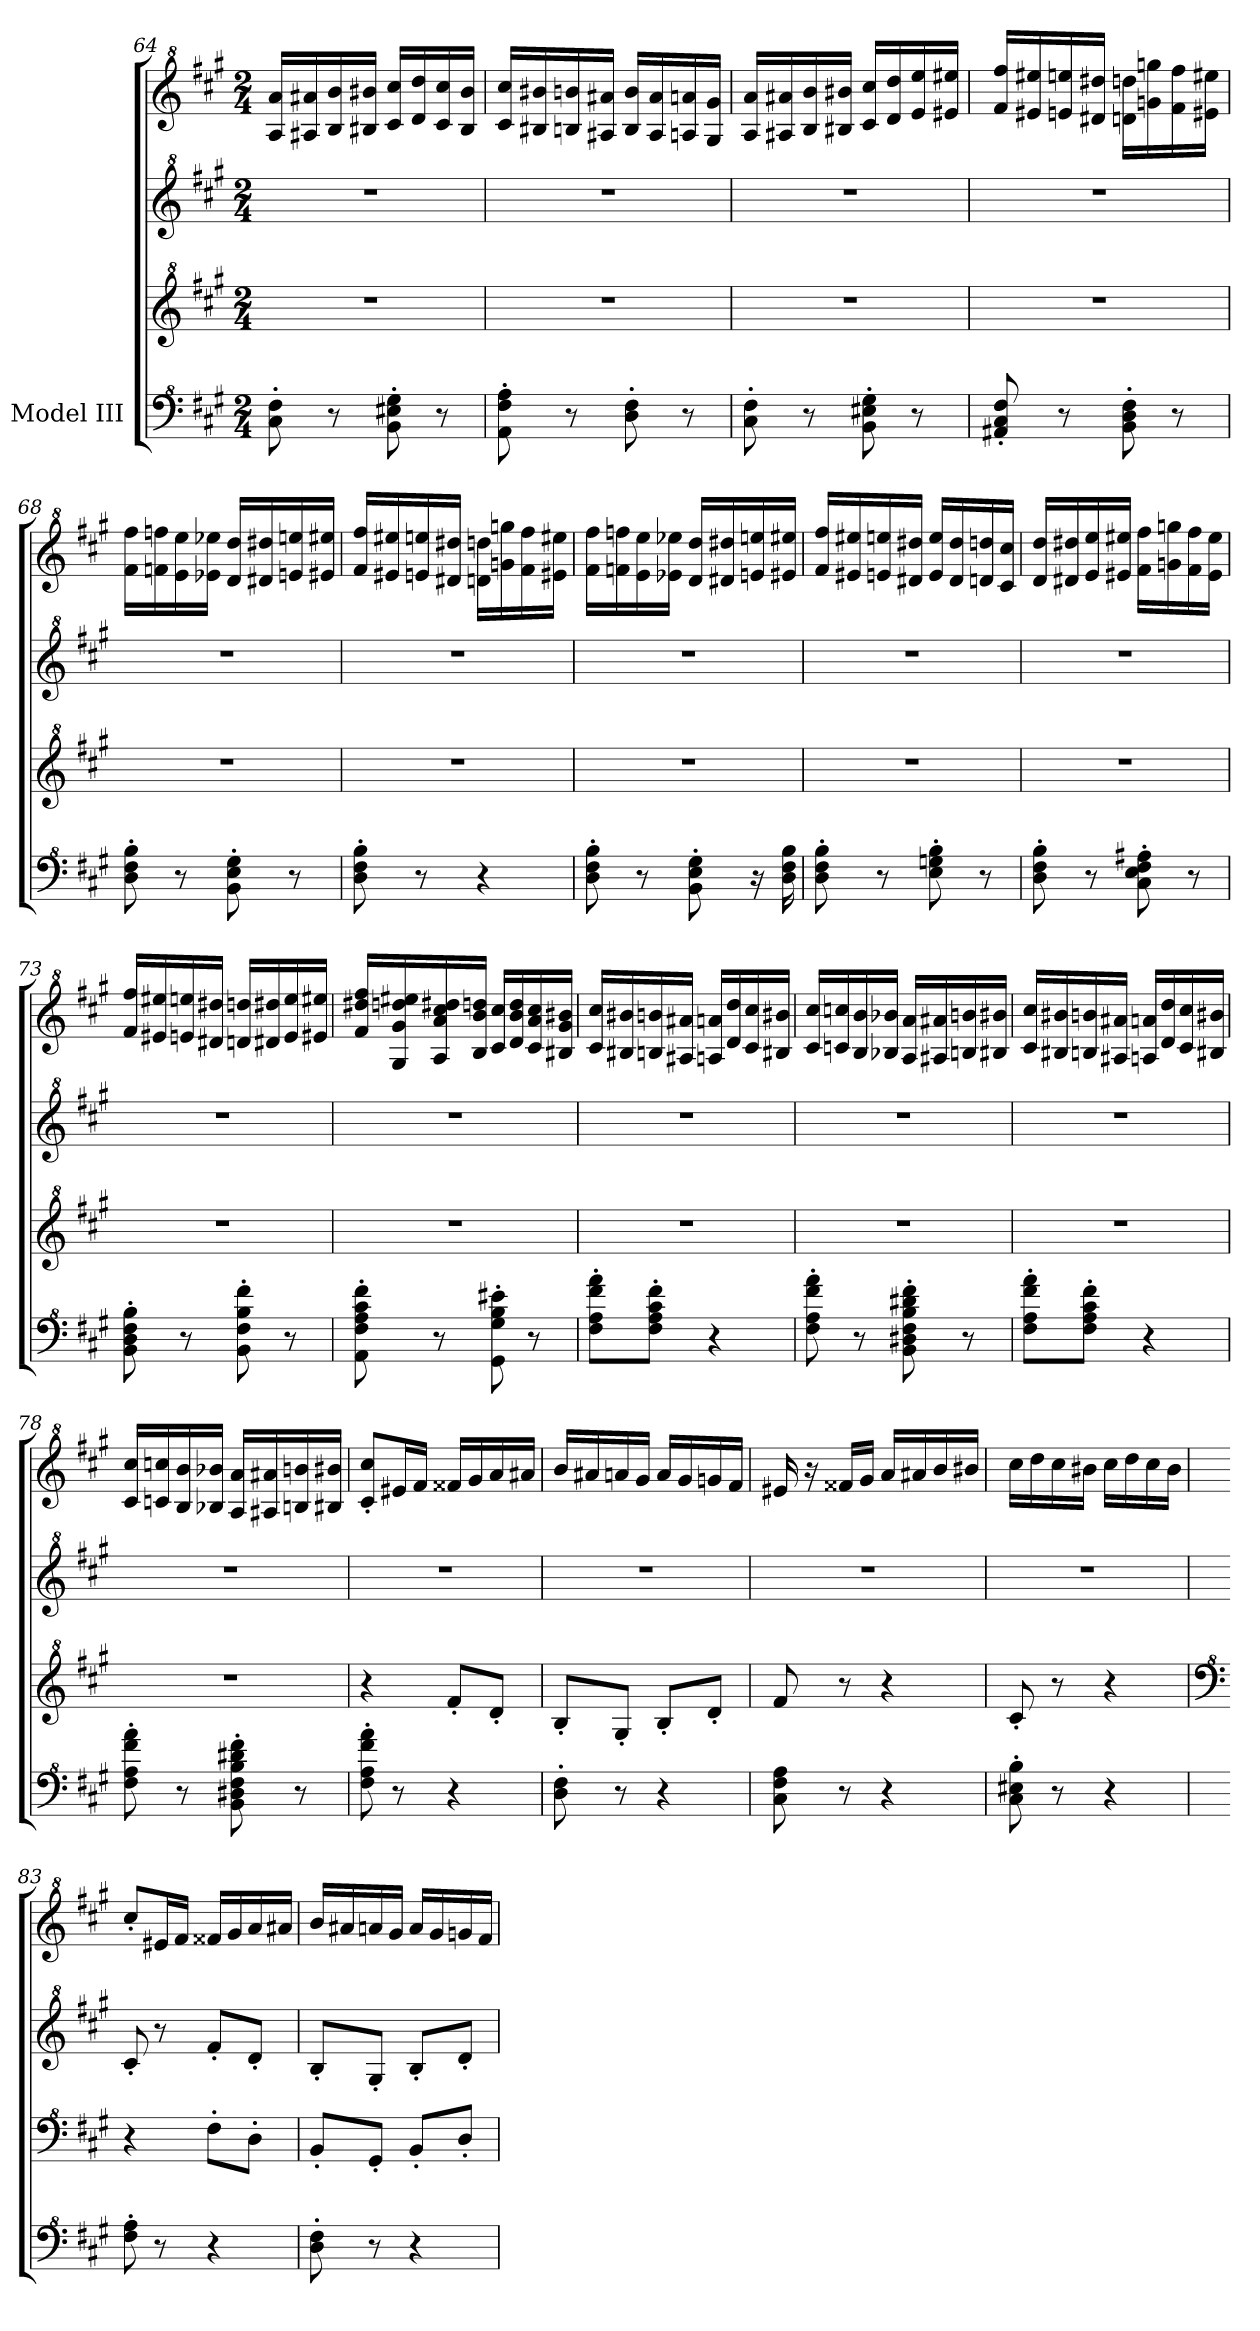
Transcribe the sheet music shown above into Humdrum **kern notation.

**kern	**kern	**kern	**kern
*part1	*part1	*part1	*part1
*staff4	*staff3	*staff2	*staff1
*I"Model III	*	*	*
!!LO:LB:g=z
*clefF^4	*clefG^2	*clefG^2	*clefG^2
*k[f#c#g#]	*k[f#c#g#]	*k[f#c#g#]	*k[f#c#g#]
*M2/4	*M2/4	*M2/4	*M2/4
=64	=64	=64	=64
8c#\' 8f#\'	2r	2r	16a/ 16aa/LL
.	.	.	16a#X/ 16aa#X/
8r	.	.	16b/ 16bb/
.	.	.	16b#X/ 16bb#X/JJ
8B\' 8e#X\' 8g#\'	.	.	16cc#/ 16ccc#/LL
.	.	.	16dd/ 16ddd/
8r	.	.	16cc#/ 16ccc#/
.	.	.	16b#/ 16bb#/JJ
=65	=65	=65	=65
8A\' 8f#\' 8a\'	2r	2r	16cc#/ 16ccc#/LL
.	.	.	16b#X/ 16bb#X/
8r	.	.	16bn/ 16bbn/
.	.	.	16a#X/ 16aa#X/JJ
8d\' 8f#\'	.	.	16b/ 16bb/LL
.	.	.	16a#/ 16aa#/
8r	.	.	16an/ 16aan/
.	.	.	16g#/ 16gg#/JJ
=66	=66	=66	=66
8c#\' 8f#\'	2r	2r	16a/ 16aa/LL
.	.	.	16a#X/ 16aa#X/
8r	.	.	16b/ 16bb/
.	.	.	16b#X/ 16bb#X/JJ
8B\' 8e#X\' 8g#\'	.	.	16cc#/ 16ccc#/LL
.	.	.	16dd/ 16ddd/
8r	.	.	16ee/ 16eee/
.	.	.	16ee#X/ 16eee#X/JJ
!!LO:LB:g=z
=67	=67	=67	=67
8A#X/' 8c#/' 8f#/'	2r	2r	16ff#/ 16fff#/LL
.	.	.	16ee#X/ 16eee#X/
8r	.	.	16een/ 16eeen/
.	.	.	16dd#X/ 16ddd#X/JJ
8B\' 8d\' 8f#\'	.	.	16ddn\ 16dddn\LL
.	.	.	16ggn\ 16gggn\
8r	.	.	16ff#\ 16fff#\
.	.	.	16ee#X\ 16eee#X\JJ
=68	=68	=68	=68
8d\' 8f#\' 8b\'	2r	2r	16ff#\ 16fff#\LL
.	.	.	16ffn\ 16fffn\
8r	.	.	16ee\ 16eee\
.	.	.	16ee-X\ 16eee-X\JJ
8B\' 8e\' 8g#\'	.	.	16dd/ 16ddd/LL
.	.	.	16dd#X/ 16ddd#X/
8r	.	.	16een/ 16eeen/
.	.	.	16ee#X/ 16eee#X/JJ
=69	=69	=69	=69
8d\' 8f#\' 8b\'	2r	2r	16ff#/ 16fff#/LL
.	.	.	16ee#X/ 16eee#X/
8r	.	.	16een/ 16eeen/
.	.	.	16dd#X/ 16ddd#X/JJ
4r	.	.	16ddn\ 16dddn\LL
.	.	.	16ggn\ 16gggn\
.	.	.	16ff#\ 16fff#\
.	.	.	16ee#X\ 16eee#X\JJ
!!LO:PB:g=z
=70	=70	=70	=70
8d\' 8f#\' 8b\'	2r	2r	16ff#\ 16fff#\LL
.	.	.	16ffn\ 16fffn\
8r	.	.	16ee\ 16eee\
.	.	.	16ee-X\ 16eee-X\JJ
8B\' 8e\' 8g#\'	.	.	16dd/ 16ddd/LL
.	.	.	16dd#X/ 16ddd#X/
16r	.	.	16een/ 16eeen/
16d\ 16f#\ 16b\	.	.	16ee#X/ 16eee#X/JJ
=71	=71	=71	=71
8d\' 8f#\' 8b\'	2r	2r	16ff#/ 16fff#/LL
.	.	.	16ee#X/ 16eee#X/
8r	.	.	16een/ 16eeen/
.	.	.	16dd#X/ 16ddd#X/JJ
8e\' 8gn\' 8b\'	.	.	16ee/ 16eee/LL
.	.	.	16dd#/ 16ddd#/
8r	.	.	16ddn/ 16dddn/
.	.	.	16cc#/ 16ccc#/JJ
=72	=72	=72	=72
8d\' 8f#\' 8b\'	2r	2r	16dd/ 16ddd/LL
.	.	.	16dd#X/ 16ddd#X/
8r	.	.	16ee/ 16eee/
.	.	.	16ee#X/ 16eee#X/JJ
8c#\' 8e\' 8f#\' 8a#X\'	.	.	16ff#\ 16fff#\LL
.	.	.	16ggn\ 16gggn\
8r	.	.	16ff#\ 16fff#\
.	.	.	16ee#\ 16eee#\JJ
!!LO:LB:g=z
=73	=73	=73	=73
8B\' 8d\' 8f#\' 8b\'	2r	2r	16ff#/ 16fff#/LL
.	.	.	16ee#X/ 16eee#X/
8r	.	.	16een/ 16eeen/
.	.	.	16dd#X/ 16ddd#X/JJ
8B\' 8f#\' 8b\' 8ff#\'	.	.	16ddn/ 16dddn/LL
.	.	.	16dd#X/ 16ddd#X/
8r	.	.	16ee/ 16eee/
.	.	.	16ee#X/ 16eee#X/JJ
=74	=74	=74	=74
8A\' 8f#\' 8a\' 8cc#\' 8ff#\'	2r	2r	16ff#/ 16ddd#X/ 16fff#/LL
.	.	.	16g#/ 16gg#/ 16dddn/ 16eee#X/
8r	.	.	16a/ 16aa/ 16ccc#/ 16ddd#X/
.	.	.	16b/ 16bb/ 16dddn/JJ
8G#\' 8g#\' 8b\' 8ee#X\'	.	.	16cc#/ 16ccc#/LL
.	.	.	16dd/ 16bb/ 16ddd/
8r	.	.	16cc#/ 16aa/ 16ccc#/
.	.	.	16b#X/ 16gg#/ 16bb#X/JJ
=75	=75	=75	=75
8f#\' 8a\' 8ff#\' 8aa\'L	2r	2r	16cc#/ 16ccc#/LL
.	.	.	16b#X/ 16bb#X/
8f#\' 8a\' 8cc#\' 8ff#\'J	.	.	16bn/ 16bbn/
.	.	.	16a#X/ 16aa#X/JJ
4r	.	.	16an/ 16aan/LL
.	.	.	16dd/ 16ddd/
.	.	.	16cc#/ 16ccc#/
.	.	.	16b#X/ 16bb#X/JJ
!!LO:LB:g=z
=76	=76	=76	=76
8f#\' 8a\' 8ff#\' 8aa\'	2r	2r	16cc#/ 16ccc#/LL
.	.	.	16ccn/ 16cccn/
8r	.	.	16b/ 16bb/
.	.	.	16b-X/ 16bb-X/JJ
8B\' 8d#X\' 8f#\' 8b\' 8dd#X\' 8ff#\'	.	.	16a/ 16aa/LL
.	.	.	16a#X/ 16aa#X/
8r	.	.	16bn/ 16bbn/
.	.	.	16b#X/ 16bb#X/JJ
=77	=77	=77	=77
8f#\' 8a\' 8ff#\' 8aa\'L	2r	2r	16cc#/ 16ccc#/LL
.	.	.	16b#X/ 16bb#X/
8f#\' 8a\' 8cc#\' 8ff#\'J	.	.	16bn/ 16bbn/
.	.	.	16a#X/ 16aa#X/JJ
4r	.	.	16an/ 16aan/LL
.	.	.	16dd/ 16ddd/
.	.	.	16cc#/ 16ccc#/
.	.	.	16b#X/ 16bb#X/JJ
=78	=78	=78	=78
8f#\' 8a\' 8ff#\' 8aa\'	2r	2r	16cc#/ 16ccc#/LL
.	.	.	16ccn/ 16cccn/
8r	.	.	16b/ 16bb/
.	.	.	16b-X/ 16bb-X/JJ
8B\' 8d#X\' 8f#\' 8b\' 8dd#X\' 8ff#\'	.	.	16a/ 16aa/LL
.	.	.	16a#X/ 16aa#X/
8r	.	.	16bn/ 16bbn/
.	.	.	16b#X/ 16bb#X/JJ
!!LO:PB:g=z
=79	=79	=79	=79
8f#\' 8a\' 8ff#\' 8aa\'	4r	2r	8cc#/' 8ccc#/'L
8r	.	.	16ee#X/L
.	.	.	16ff#/JJ
4r	8ff#'/L	.	16ff##X/LL
.	.	.	16gg#/
.	8dd'/J	.	16aa/
.	.	.	16aa#X/JJ
=80	=80	=80	=80
8d\' 8f#\'	8b'/L	2r	16bb/LL
.	.	.	16aa#X/
8r	8g#'/J	.	16aan/
.	.	.	16gg#/JJ
4r	8b'/L	.	16aa/LL
.	.	.	16gg#/
.	8dd'/J	.	16ggn/
.	.	.	16ff#/JJ
=81	=81	=81	=81
8c#\ 8f#\ 8a\	8ff#/	2r	16ee#X/
.	.	.	16r
8r	8r	.	16ff##X/LL
.	.	.	16gg#/JJ
4r	4r	.	16aa/LL
.	.	.	16aa#X/
.	.	.	16bb/
.	.	.	16bb#X/JJ
=82	=82	=82	=82
8c#\' 8e#X\' 8b\'	8cc#'/	2r	16ccc#\LL
.	.	.	16ddd\
8r	8r	.	16ccc#\
.	.	.	16bb#X\JJ
4r	4r	.	16ccc#\LL
.	.	.	16ddd\
.	.	.	16ccc#\
.	.	.	16bb#\JJ
!!LO:LB:g=z
=83	=83	=83	=83
*	*clefF^4	*	*
8f#\' 8a\'	4r	8cc#'/	8ccc#'/L
8r	.	8r	16ee#X/L
.	.	.	16ff#/JJ
4r	8f#'\L	8ff#'/L	16ff##X/LL
.	.	.	16gg#/
.	8d'\J	8dd'/J	16aa/
.	.	.	16aa#X/JJ
=84	=84	=84	=84
8d\' 8f#\'	8B'/L	8b'/L	16bb/LL
.	.	.	16aa#X/
8r	8G#'/J	8g#'/J	16aan/
.	.	.	16gg#/JJ
4r	8B'/L	8b'/L	16aa/LL
.	.	.	16gg#/
.	8d'/J	8dd'/J	16ggn/
.	.	.	16ff#/JJ
=	=	=	=
*-	*-	*-	*-
